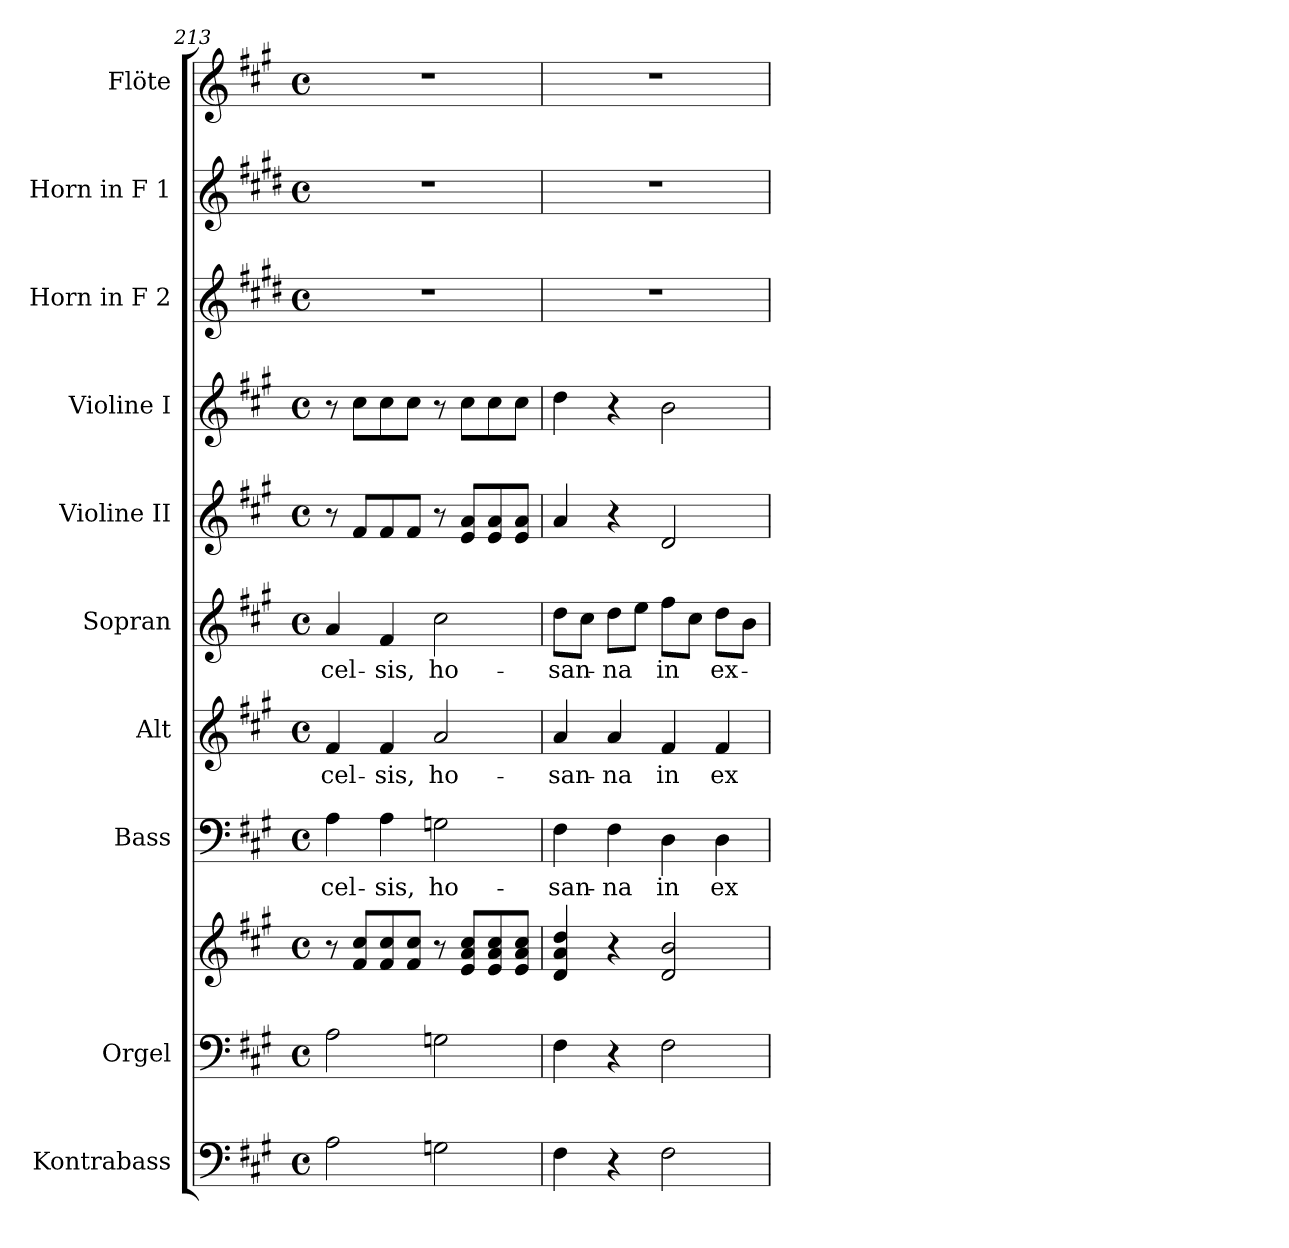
**kern	**kern	**kern	**kern	**text	**kern	**text	**kern	**text	**kern	**kern	**kern	**kern	**kern
*part10	*part9	*part9	*part8	*part8	*part7	*part7	*part6	*part6	*part5	*part4	*part3	*part2	*part1
*staff11	*staff10	*staff9	*staff8	*staff8	*staff7	*staff7	*staff6	*staff6	*staff5	*staff4	*staff3	*staff2	*staff1
*I"Kontrabass	*I"Orgel	*	*I"Bass	*	*I"Alt	*	*I"Sopran	*	*I"Violine II	*I"Violine I	*I"Horn in F 2	*I"Horn in F 1	*I"Flöte
*I'Kb.	*I'Org.	*	*I'B.	*	*I'A.	*	*I'S.	*	*I'Vl. II	*I'Vl. I	*	*	*I'Fl.
*clefF4	*clefF4	*clefG2	*clefF4	*	*clefG2	*	*clefG2	*	*clefG2	*clefG2	*clefG2	*clefG2	*clefG2
*ITrd7c12	*	*	*	*	*	*	*	*	*	*	*ITrd4c7	*ITrd4c7	*
*k[f#c#g#]	*k[f#c#g#]	*k[f#c#g#]	*k[f#c#g#]	*	*k[f#c#g#]	*	*k[f#c#g#]	*	*k[f#c#g#]	*k[f#c#g#]	*k[f#c#g#]	*k[f#c#g#]	*k[f#c#g#]
*A:	*A:	*A:	*A:	*	*A:	*	*A:	*	*A:	*A:	*A:	*A:	*A:
*M4/4	*M4/4	*M4/4	*M4/4	*	*M4/4	*	*M4/4	*	*M4/4	*M4/4	*M4/4	*M4/4	*M4/4
*met(c)	*met(c)	*met(c)	*met(c)	*	*met(c)	*	*met(c)	*	*met(c)	*met(c)	*met(c)	*met(c)	*met(c)
=213	=213	=213	=213	=213	=213	=213	=213	=213	=213	=213	=213	=213	=213
!	!	!	!	!LO:LY:b	!	!LO:LY:b	!	!LO:LY:b	!	!	!	!	!
2AA\	2A\	8r	4A\	-cel-	4f#/	-cel-	4a/	-cel-	8r	8r	1r	1r	1r
.	.	8f#/ 8cc#/L	.	.	.	.	.	.	8f#/L	8cc#\L	.	.	.
!	!	!	!	!LO:LY:b	!	!LO:LY:b	!	!LO:LY:b	!	!	!	!	!
.	.	8f#/ 8cc#/	4A\	-sis,	4f#/	-sis,	4f#/	-sis,	8f#/	8cc#\	.	.	.
.	.	8f#/ 8cc#/J	.	.	.	.	.	.	8f#/J	8cc#\J	.	.	.
!	!	!	!	!LO:LY:b	!	!LO:LY:b	!	!LO:LY:b	!	!	!	!	!
2GGn\	2Gn\	8r	2Gn\	ho-	2a/	ho-	2cc#\	ho-	8r	8r	.	.	.
.	.	8e/ 8a/ 8cc#/L	.	.	.	.	.	.	8e/ 8a/L	8cc#\L	.	.	.
.	.	8e/ 8a/ 8cc#/	.	.	.	.	.	.	8e/ 8a/	8cc#\	.	.	.
.	.	8e/ 8a/ 8cc#/J	.	.	.	.	.	.	8e/ 8a/J	8cc#\J	.	.	.
=214	=214	=214	=214	=214	=214	=214	=214	=214	=214	=214	=214	=214	=214
!	!	!	!	!LO:LY:b	!	!LO:LY:b	!	!LO:LY:b	!	!	!	!	!
4FF#\	4F#\	4d/ 4a/ 4dd/	4F#\	-san-	4a/	-san-	8dd\L	-san-	4a/	4dd\	1r	1r	1r
.	.	.	.	.	.	.	8cc#\J	.	.	.	.	.	.
!	!	!	!	!LO:LY:b	!	!LO:LY:b	!	!LO:LY:b	!	!	!	!	!
4r	4r	4r	4F#\	-na	4a/	-na	8dd\L	-na	4r	4r	.	.	.
.	.	.	.	.	.	.	8ee\J	.	.	.	.	.	.
!	!	!	!	!LO:LY:b	!	!LO:LY:b	!	!LO:LY:b	!	!	!	!	!
2FF#\	2F#\	2d/ 2b/	4D\	in	4f#/	in	8ff#\L	in	2d/	2b\	.	.	.
.	.	.	.	.	.	.	8cc#\J	.	.	.	.	.	.
!	!	!	!	!LO:LY:b	!	!LO:LY:b	!	!LO:LY:b	!	!	!	!	!
.	.	.	4D\	ex-	4f#/	ex-	8dd\L	ex-	.	.	.	.	.
.	.	.	.	.	.	.	8b\J	.	.	.	.	.	.
=	=	=	=	=	=	=	=	=	=	=	=	=	=
*-	*-	*-	*-	*-	*-	*-	*-	*-	*-	*-	*-	*-	*-
